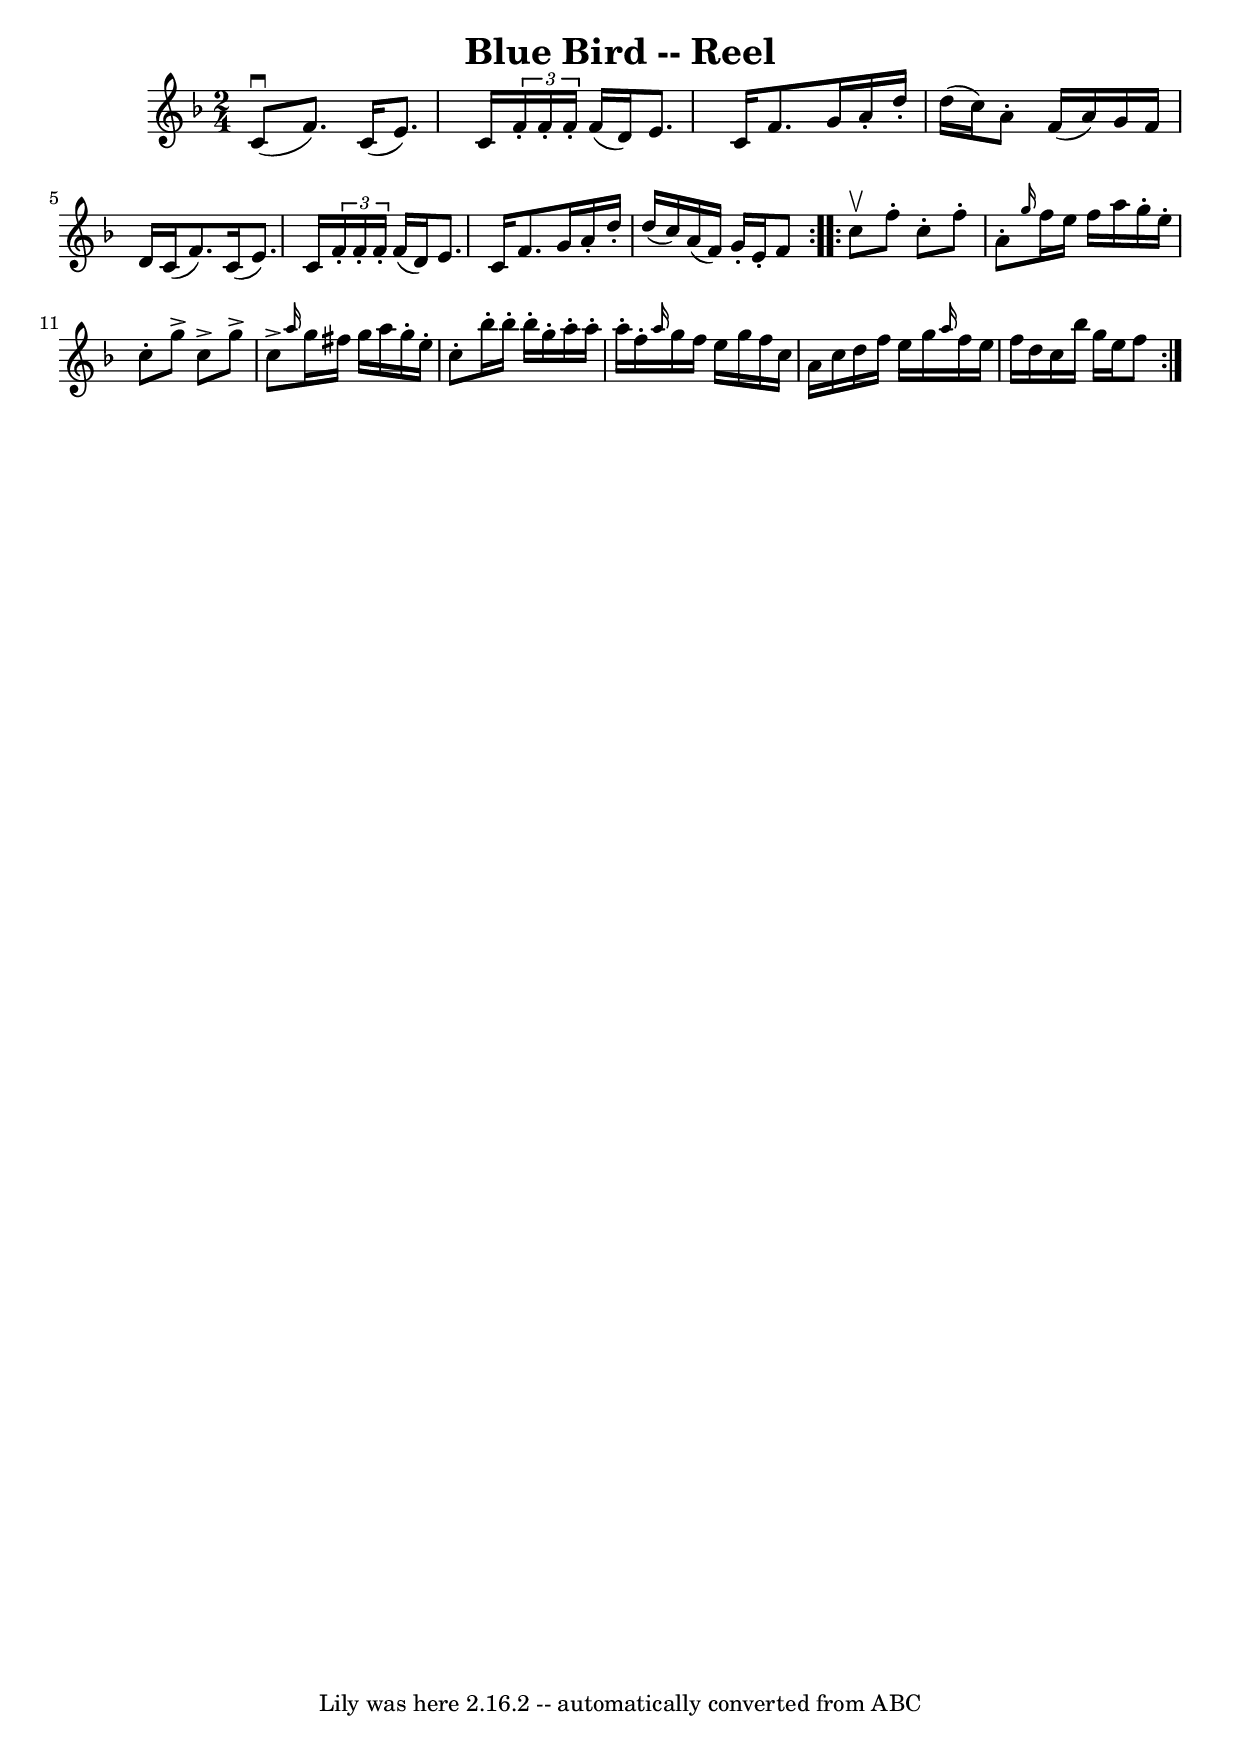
\version "2.7.40"
\include "Mammoth.ily"
\header {
	%% book = "Ryan's Mammoth Collection"
	crossRefNumber = "1"
	footnotes = "\\\\178\\\\The book has the triplets written as demisemiquavers."
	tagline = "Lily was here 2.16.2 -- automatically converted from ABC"
	title = "Blue Bird -- Reel"
}
voicedefault =  {


\repeat volta 2 {
\time 2/4 
\key f \major c'8^\downbow(|
 f'8.) c'16 (e'8.  
-) c'16    |
   \times 2/3 { f'16 -. f'16 -. f'16 -. } f'16 (
d'16) e'8. c'16    |
 f'8. g'16 a'16 -. d''16 -.   
d''16 (c''16)   |
 a'8 -. f'16 (a'16) g'16 f'16    
d'16 c'16 (|
 f'8.) c'16 (e'8.) c'16    |
   
\times 2/3 { f'16 -. f'16 -. f'16 -. } f'16 (d'16) e'8. c'16 
   |
 f'8. g'16 a'16 -. d''16 -. d''16 (c''16)   
|
 a'16 (f'16) g'16 -. e'16 -. f'8    } \repeat volta 2 {   
 c''8^\upbow |
 f''8 -. c''8 -. f''8 -. a'8 -.   |
 
\grace { g''16  } f''16 e''16 f''16 a''16 g''16 -. e''16 -.  
 c''8 -.   |
 g''8^\accent c''8^\accent g''8^\accent c''8 
^\accent   |
 \grace { a''16  } g''16 fis''16 g''16 a''16   
 g''16 -. e''16 -. c''8 -.   |
 bes''16 -. bes''16 -. bes''16 
-. g''16 -. a''16 -. a''16 -. a''16 -. f''16 -.   |
 \grace {   
 a''16  } g''16 f''16 e''16 g''16 f''16 c''16 a'16 c''16 
   |
 d''16 f''16 e''16 g''16  \grace { a''16  } f''16    
e''16 f''16 d''16    |
 c''16 bes''16 g''16 e''16    
f''8    }   
}

\score{
    <<

	\context Staff="default"
	{
	    \voicedefault 
	}

    >>
	\layout {
	}
	\midi {}
}
